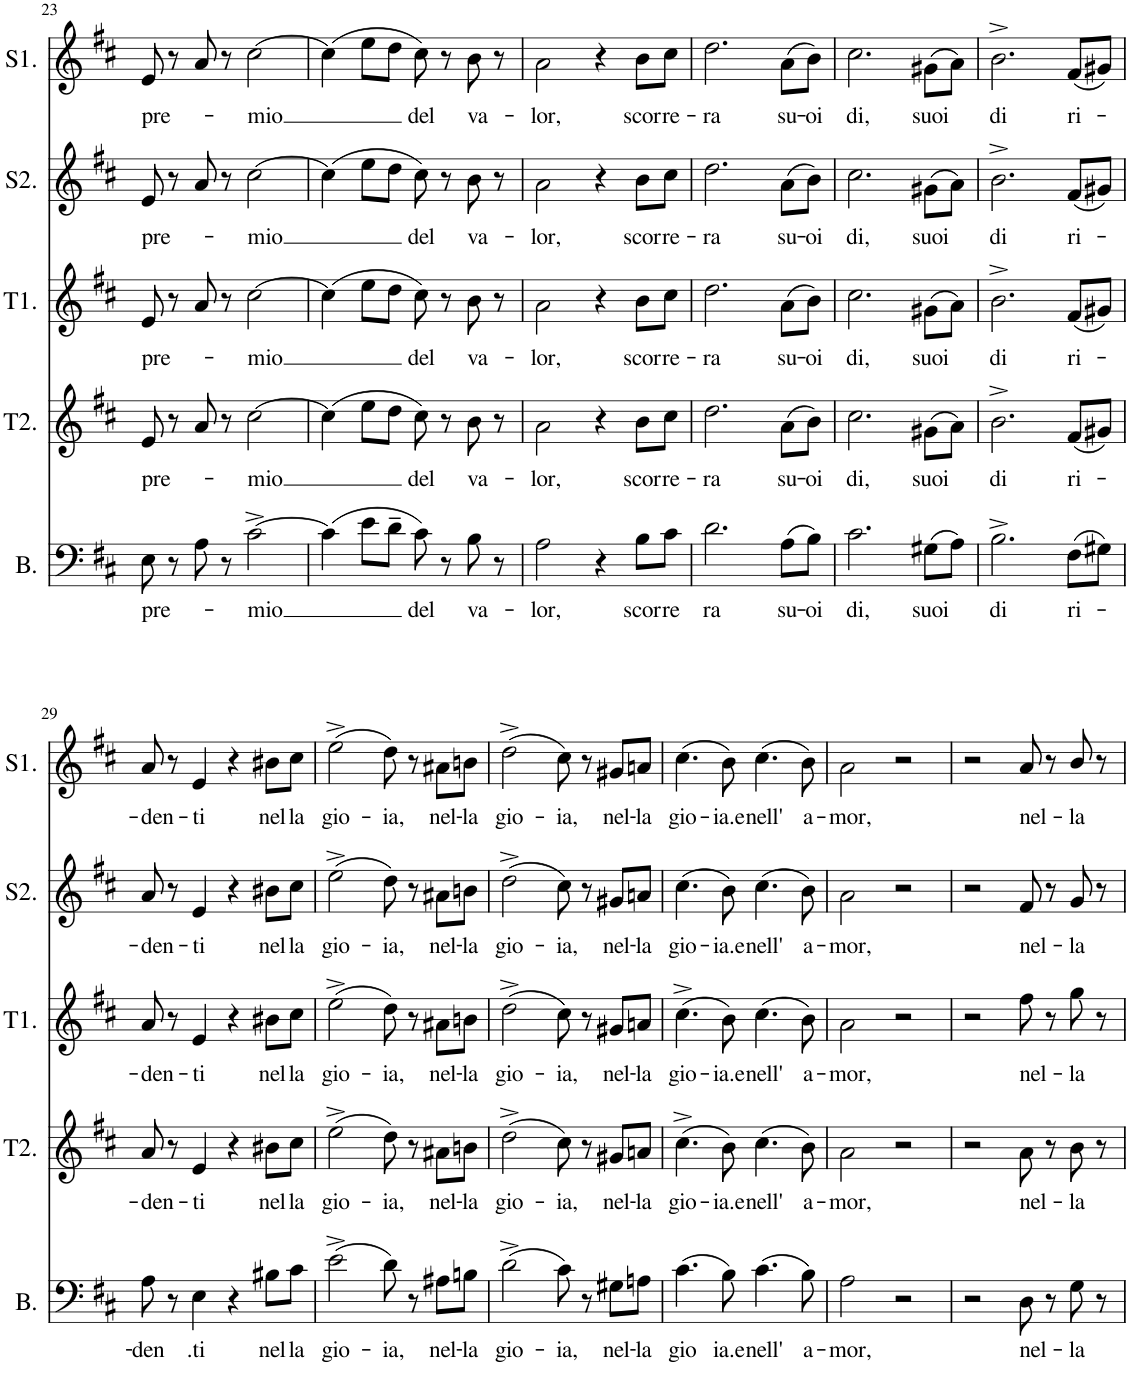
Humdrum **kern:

**kern	**text	**kern	**text	**kern	**text	**kern	**text	**kern	**text
*part5	*part5	*part4	*part4	*part3	*part3	*part2	*part2	*part1	*part1
*staff5	*staff5	*staff4	*staff4	*staff3	*staff3	*staff2	*staff2	*staff1	*staff1
*I"Basse	*	*I"Tenor 2	*	*I"Tenor 1	*	*I"Soprano 2	*	*I"Soprano 1	*
*I'B.	*	*I'T2.	*	*I'T1.	*	*I'S2.	*	*I'S1.	*
!!LO:PB:g=z
*clefF4	*	*clefG2	*	*clefG2	*	*clefG2	*	*clefG2	*
*k[f#c#]	*	*k[f#c#]	*	*k[f#c#]	*	*k[f#c#]	*	*k[f#c#]	*
=23	=23	=23	=23	=23	=23	=23	=23	=23	=23
!	!LO:LY:b	!	!LO:LY:b	!	!LO:LY:b	!	!LO:LY:b	!	!LO:LY:b
8E\	pre-	8e/	pre-	8e/	pre-	8e/	pre-	8e/	pre-
8r	.	8r	.	8r	.	8r	.	8r	.
8A\	.	8a/	.	8a/	.	8a/	.	8a/	.
8r	.	8r	.	8r	.	8r	.	8r	.
!	!LO:LY:b	!	!LO:LY:b	!	!LO:LY:b	!	!LO:LY:b	!	!LO:LY:b
[2c#^\	-mio	[2cc#\	-mio	[2cc#\	-mio	[2cc#\	-mio	[2cc#\	-mio
=24	=24	=24	=24	=24	=24	=24	=24	=24	=24
(4c#\]	.	(4cc#\]	.	(4cc#\]	.	(4cc#\]	.	(4cc#\]	.
8e\L	.	8ee\L	.	8ee\L	.	8ee\L	.	8ee\L	.
8d~\J	.	8dd\J	.	8dd\J	.	8dd\J	.	8dd\J	.
!	!LO:LY:b	!	!LO:LY:b	!	!LO:LY:b	!	!LO:LY:b	!	!LO:LY:b
8c#\)	del	8cc#\)	del	8cc#\)	del	8cc#\)	del	8cc#\)	del
8r	.	8r	.	8r	.	8r	.	8r	.
!	!LO:LY:b	!	!LO:LY:b	!	!LO:LY:b	!	!LO:LY:b	!	!LO:LY:b
8B\	va-	8b\	va-	8b\	va-	8b\	va-	8b\	va-
8r	.	8r	.	8r	.	8r	.	8r	.
=25	=25	=25	=25	=25	=25	=25	=25	=25	=25
!	!LO:LY:b	!	!LO:LY:b	!	!LO:LY:b	!	!LO:LY:b	!	!LO:LY:b
2A\	-lor,	2a\	-lor,	2a\	-lor,	2a\	-lor,	2a\	-lor,
4r	.	4r	.	4r	.	4r	.	4r	.
!	!LO:LY:b	!	!LO:LY:b	!	!LO:LY:b	!	!LO:LY:b	!	!LO:LY:b
8B\L	scor-	8b\L	scor-	8b\L	scor-	8b\L	scor-	8b\L	scor-
!	!LO:LY:b	!	!LO:LY:b	!	!LO:LY:b	!	!LO:LY:b	!	!LO:LY:b
8c#\J	-re	8cc#\J	-re-	8cc#\J	-re-	8cc#\J	-re-	8cc#\J	-re-
=26	=26	=26	=26	=26	=26	=26	=26	=26	=26
!	!LO:LY:b	!	!LO:LY:b	!	!LO:LY:b	!	!LO:LY:b	!	!LO:LY:b
2.d\	ra	2.dd\	-ra	2.dd\	-ra	2.dd\	-ra	2.dd\	-ra
!	!LO:LY:b	!	!LO:LY:b	!	!LO:LY:b	!	!LO:LY:b	!	!LO:LY:b
(8A\L	su-	(8a\L	su-	(8a\L	su-	(8a\L	su-	(8a\L	su-
!	!LO:LY:b	!	!LO:LY:b	!	!LO:LY:b	!	!LO:LY:b	!	!LO:LY:b
8B\J)	-oi	8b\J)	-oi	8b\J)	-oi	8b\J)	-oi	8b\J)	-oi
=27	=27	=27	=27	=27	=27	=27	=27	=27	=27
!	!LO:LY:b	!	!LO:LY:b	!	!LO:LY:b	!	!LO:LY:b	!	!LO:LY:b
2.c#\	di,	2.cc#\	di,	2.cc#\	di,	2.cc#\	di,	2.cc#\	di,
!	!LO:LY:b	!	!LO:LY:b	!	!LO:LY:b	!	!LO:LY:b	!	!LO:LY:b
(8G#X\L	suoi	(8g#X\L	suoi	(8g#X\L	suoi	(8g#X\L	suoi	(8g#X\L	suoi
8A\J)	.	8a\J)	.	8a\J)	.	8a\J)	.	8a\J)	.
=28	=28	=28	=28	=28	=28	=28	=28	=28	=28
!	!LO:LY:b	!	!LO:LY:b	!	!LO:LY:b	!	!LO:LY:b	!	!LO:LY:b
2.B^\	di	2.b^\	di	2.b^\	di	2.b^\	di	2.b^\	di
!	!LO:LY:b	!	!LO:LY:b	!	!LO:LY:b	!	!LO:LY:b	!	!LO:LY:b
(8F#\L	ri-	(8f#/L	ri-	(8f#/L	ri-	(8f#/L	ri-	(8f#/L	ri-
8G#X\J)	.	8g#X/J)	.	8g#X/J)	.	8g#X/J)	.	8g#X/J)	.
!!LO:LB:g=z
=29	=29	=29	=29	=29	=29	=29	=29	=29	=29
!	!LO:LY:b	!	!LO:LY:b	!	!LO:LY:b	!	!LO:LY:b	!	!LO:LY:b
8A\	-den	8a/	-den-	8a/	-den-	8a/	-den-	8a/	-den-
8r	.	8r	.	8r	.	8r	.	8r	.
!	!LO:LY:b	!	!LO:LY:b	!	!LO:LY:b	!	!LO:LY:b	!	!LO:LY:b
4E\	.ti	4e/	-ti	4e/	-ti	4e/	-ti	4e/	-ti
4r	.	4r	.	4r	.	4r	.	4r	.
!	!LO:LY:b	!	!LO:LY:b	!	!LO:LY:b	!	!LO:LY:b	!	!LO:LY:b
8B#X\L	nel-	8b#X\L	nel-	8b#X\L	nel-	8b#X\L	nel-	8b#X\L	nel-
!	!LO:LY:b	!	!LO:LY:b	!	!LO:LY:b	!	!LO:LY:b	!	!LO:LY:b
8c#\J	-la	8cc#\J	-la	8cc#\J	-la	8cc#\J	-la	8cc#\J	-la
=30	=30	=30	=30	=30	=30	=30	=30	=30	=30
!	!LO:LY:b	!	!LO:LY:b	!	!LO:LY:b	!	!LO:LY:b	!	!LO:LY:b
(2e^\	gio-	(2ee^\	gio-	(2ee^\	gio-	(2ee^\	gio-	(2ee^\	gio-
!	!LO:LY:b	!	!LO:LY:b	!	!LO:LY:b	!	!LO:LY:b	!	!LO:LY:b
8d\)	-ia,	8dd\)	-ia,	8dd\)	-ia,	8dd\)	-ia,	8dd\)	-ia,
8r	.	8r	.	8r	.	8r	.	8r	.
!	!LO:LY:b	!	!LO:LY:b	!	!LO:LY:b	!	!LO:LY:b	!	!LO:LY:b
8A#X\L	nel-	8a#X\L	nel-	8a#X\L	nel-	8a#X\L	nel-	8a#X\L	nel-
!	!LO:LY:b	!	!LO:LY:b	!	!LO:LY:b	!	!LO:LY:b	!	!LO:LY:b
8Bn\J	-la	8bn\J	-la	8bn\J	-la	8bn\J	-la	8bn\J	-la
=31	=31	=31	=31	=31	=31	=31	=31	=31	=31
!	!LO:LY:b	!	!LO:LY:b	!	!LO:LY:b	!	!LO:LY:b	!	!LO:LY:b
(2d^\	gio-	(2dd^\	gio-	(2dd^\	gio-	(2dd^\	gio-	(2dd^\	gio-
!	!LO:LY:b	!	!LO:LY:b	!	!LO:LY:b	!	!LO:LY:b	!	!LO:LY:b
8c#\)	-ia,	8cc#\)	-ia,	8cc#\)	-ia,	8cc#\)	-ia,	8cc#\)	-ia,
8r	.	8r	.	8r	.	8r	.	8r	.
!	!LO:LY:b	!	!LO:LY:b	!	!LO:LY:b	!	!LO:LY:b	!	!LO:LY:b
8G#X\L	nel-	8g#X/L	nel-	8g#X/L	nel-	8g#X/L	nel-	8g#X/L	nel-
!	!LO:LY:b	!	!LO:LY:b	!	!LO:LY:b	!	!LO:LY:b	!	!LO:LY:b
8An\J	-la	8an/J	-la	8an/J	-la	8an/J	-la	8an/J	-la
=32	=32	=32	=32	=32	=32	=32	=32	=32	=32
!	!LO:LY:b	!	!LO:LY:b	!	!LO:LY:b	!	!LO:LY:b	!	!LO:LY:b
(4.c#\	gio	(4.cc#^\	gio-	(4.cc#^\	gio-	(4.cc#\	gio-	(4.cc#\	gio-
!	!LO:LY:b	!	!LO:LY:b	!	!LO:LY:b	!	!LO:LY:b	!	!LO:LY:b
8B\)	ia.e	8b\)	-ia.e	8b\)	-ia.e	8b\)	-ia.e	8b\)	-ia.e
!	!LO:LY:b	!	!LO:LY:b	!	!LO:LY:b	!	!LO:LY:b	!	!LO:LY:b
(4.c#\	nell'	(4.cc#\	nell'	(4.cc#\	nell'	(4.cc#\	nell'	(4.cc#\	nell'
!	!LO:LY:b	!	!LO:LY:b	!	!LO:LY:b	!	!LO:LY:b	!	!LO:LY:b
8B\)	a-	8b\)	a-	8b\)	a-	8b\)	a-	8b\)	a-
=33	=33	=33	=33	=33	=33	=33	=33	=33	=33
!	!LO:LY:b	!	!LO:LY:b	!	!LO:LY:b	!	!LO:LY:b	!	!LO:LY:b
2A\	-mor,	2a\	-mor,	2a\	-mor,	2a\	-mor,	2a\	-mor,
2r	.	2r	.	2r	.	2r	.	2r	.
=34	=34	=34	=34	=34	=34	=34	=34	=34	=34
2r	.	2r	.	2r	.	2r	.	2r	.
!	!LO:LY:b	!	!LO:LY:b	!	!LO:LY:b	!	!LO:LY:b	!	!LO:LY:b
8D\	nel-	8a\	nel-	8ff#\	nel-	8f#/	nel-	8a/	nel-
8r	.	8r	.	8r	.	8r	.	8r	.
!	!LO:LY:b	!	!LO:LY:b	!	!LO:LY:b	!	!LO:LY:b	!	!LO:LY:b
8G\	-la	8b\	-la	8gg\	-la	8g/	-la	8b/	-la
8r	.	8r	.	8r	.	8r	.	8r	.
=	=	=	=	=	=	=	=	=	=
*-	*-	*-	*-	*-	*-	*-	*-	*-	*-
